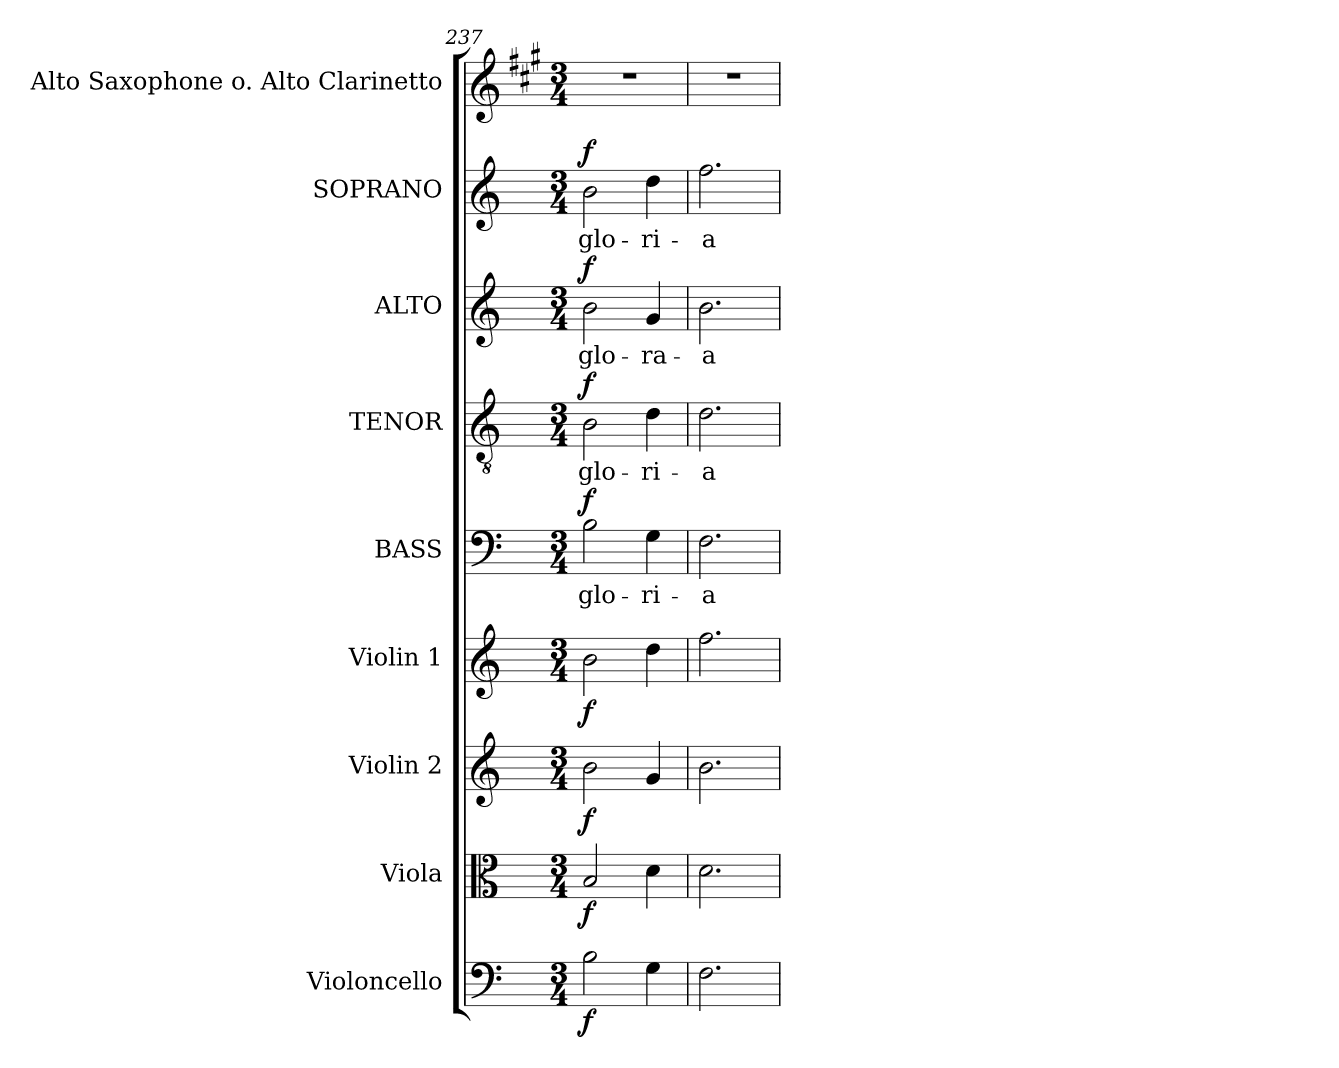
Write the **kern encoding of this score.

**kern	**dynam	**kern	**dynam	**kern	**dynam	**kern	**dynam	**kern	**text	**dynam	**kern	**text	**dynam	**kern	**text	**dynam	**kern	**text	**dynam	**kern
*part9	*part9	*part8	*part8	*part7	*part7	*part6	*part6	*part5	*part5	*part5	*part4	*part4	*part4	*part3	*part3	*part3	*part2	*part2	*part2	*part1
*staff9	*staff9	*staff8	*staff8	*staff7	*staff7	*staff6	*staff6	*staff5	*staff5	*staff5	*staff4	*staff4	*staff4	*staff3	*staff3	*staff3	*staff2	*staff2	*staff2	*staff1
*I"Violoncello	*	*I"Viola	*	*I"Violin 2	*	*I"Violin 1	*	*I"BASS	*	*	*I"TENOR	*	*	*I"ALTO	*	*	*I"SOPRANO	*	*	*I"Alto Saxophone o. Alto Clarinetto
*I'Vc.	*	*I'Vla.	*	*I'Vln. 2	*	*I'Vln. 1	*	*I'B.	*	*	*I'T.	*	*	*I'A.	*	*	*I'S.	*	*	*I'Alto Sax. o. Alto Clar.
!!LO:LB:g=z
*clefF4	*	*clefC3	*	*clefG2	*	*clefG2	*	*clefF4	*	*	*clefGv2	*	*	*clefG2	*	*	*clefG2	*	*	*clefG2
*	*	*	*	*	*	*	*	*	*	*	*ITrd7c12	*	*	*	*	*	*	*	*	*ITrd5c9
*k[]	*	*k[]	*	*k[]	*	*k[]	*	*k[]	*	*	*k[]	*	*	*k[]	*	*	*k[]	*	*	*k[]
*C:	*	*C:	*	*C:	*	*C:	*	*C:	*	*	*C:	*	*	*C:	*	*	*C:	*	*	*C:
*M3/4	*	*M3/4	*	*M3/4	*	*M3/4	*	*M3/4	*	*	*M3/4	*	*	*M3/4	*	*	*M3/4	*	*	*M3/4
=237	=237	=237	=237	=237	=237	=237	=237	=237	=237	=237	=237	=237	=237	=237	=237	=237	=237	=237	=237	=237
!	!	!	!	!	!	!	!	!	!LO:LY:b:color=#000000	!	!	!	!	!	!	!	!	!	!	!
!	!	!	!	!	!	!	!	!	!	!	!	!LO:LY:b:color=#000000	!	!	!	!	!	!	!	!
!	!	!	!	!	!	!	!	!	!	!	!	!	!	!	!LO:LY:b:color=#000000	!	!	!	!	!
!	!	!	!	!	!	!	!	!	!	!	!	!	!	!	!	!	!	!LO:LY:b:color=#000000	!	!LO:N:vis=1
2Bi\	f	2Bi/	f	2bi\	f	2bi\	f	2Bi\	glo-	f	2BBi\	glo-	f	2bi\	glo-	f	2bi\	glo-	f	2.r
!	!	!	!	!	!	!	!	!	!LO:LY:b:color=#000000	!	!	!	!	!	!	!	!	!	!	!
!	!	!	!	!	!	!	!	!	!	!	!	!LO:LY:b:color=#000000	!	!	!	!	!	!	!	!
!	!	!	!	!	!	!	!	!	!	!	!	!	!	!	!LO:LY:b:color=#000000	!	!	!	!	!
!	!	!	!	!	!	!	!	!	!	!	!	!	!	!	!	!	!	!LO:LY:b:color=#000000	!	!
4Gi\	.	4di\	.	4gi/	.	4ddi\	.	4Gi\	-ri-	.	4Di\	-ri-	.	4gi/	-ra-	.	4ddi\	-ri-	.	.
=238	=238	=238	=238	=238	=238	=238	=238	=238	=238	=238	=238	=238	=238	=238	=238	=238	=238	=238	=238	=238
!	!	!	!	!	!	!	!	!	!LO:LY:b:color=#000000	!	!	!	!	!	!	!	!	!	!	!
!	!	!	!	!	!	!	!	!	!	!	!	!LO:LY:b:color=#000000	!	!	!	!	!	!	!	!
!	!	!	!	!	!	!	!	!	!	!	!	!	!	!	!LO:LY:b:color=#000000	!	!	!	!	!
!	!	!	!	!	!	!	!	!	!	!	!	!	!	!	!	!	!	!LO:LY:b:color=#000000	!	!LO:N:vis=1
2.Fi\	.	2.di\	.	2.bi\	.	2.ffi\	.	2.Fi\	-a	.	2.Di\	-a	.	2.bi\	-a	.	2.ffi\	-a	.	2.r
=	=	=	=	=	=	=	=	=	=	=	=	=	=	=	=	=	=	=	=	=
*-	*-	*-	*-	*-	*-	*-	*-	*-	*-	*-	*-	*-	*-	*-	*-	*-	*-	*-	*-	*-
